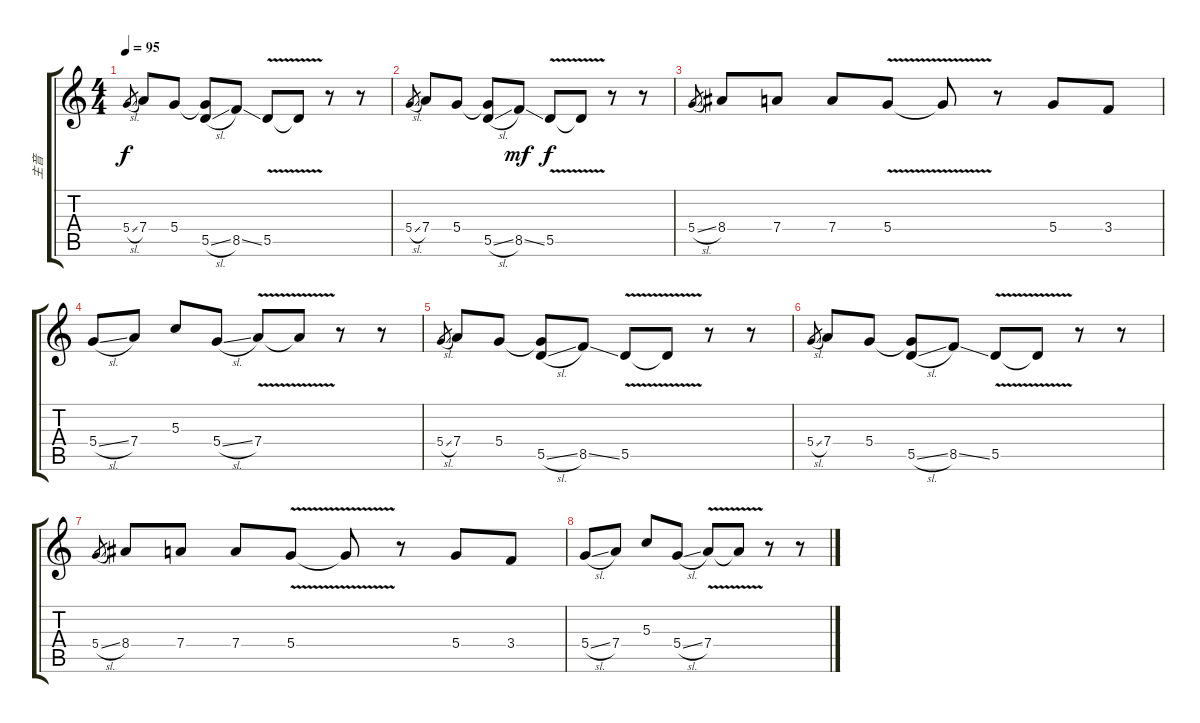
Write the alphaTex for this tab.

\track ("主音" "主音") {instrument acousticguitarnylon}
\staff {score tabs}
\tuning (E4 B3 G3 D3 A2 E2) {hide}
\ts (4 4)
\tempo 95
\clef g2
\ks c
5.4{sl}.8{gr dy f} 7.4.8 5.4.8 (5.4{t} 5.5{sl}).8 8.5{ss}.8{beam split} 5.5{v}.8 5.5{t}.8 r.8 r.8 |
5.4{sl}.8{gr} 7.4.8 5.4.8 (5.4{t} 5.5{sl}).8 8.5{ss}.8{dy mf} 5.5{v}.8{dy f} 5.5{t}.8 r.8 r.8 |
5.4{sl}.8{gr} 8.4.8 7.4.8 7.4.8 5.4{v}.8 5.4{t}.8 r.8 5.4.8 3.4.8 |
5.4{sl}.8 7.4.8 5.3.8 5.4{sl}.8 7.4{v}.8 7.4{t}.8 r.8 r.8 |
5.4{sl}.8{gr} 7.4.8 5.4.8 (5.4{t} 5.5{sl}).8 8.5{ss}.8 5.5{v}.8 5.5{t}.8 r.8 r.8 |
5.4{sl}.8{gr} 7.4.8 5.4.8 (5.4{t} 5.5{sl}).8 8.5{ss}.8 5.5{v}.8 5.5{t}.8 r.8 r.8 |
5.4{sl}.8{gr} 8.4.8 7.4.8 7.4.8 5.4{v}.8 5.4{t}.8 r.8 5.4.8 3.4.8 |
5.4{sl}.8 7.4.8 5.3.8 5.4{sl}.8 7.4{v}.8 7.4{t}.8 r.8 r.8
